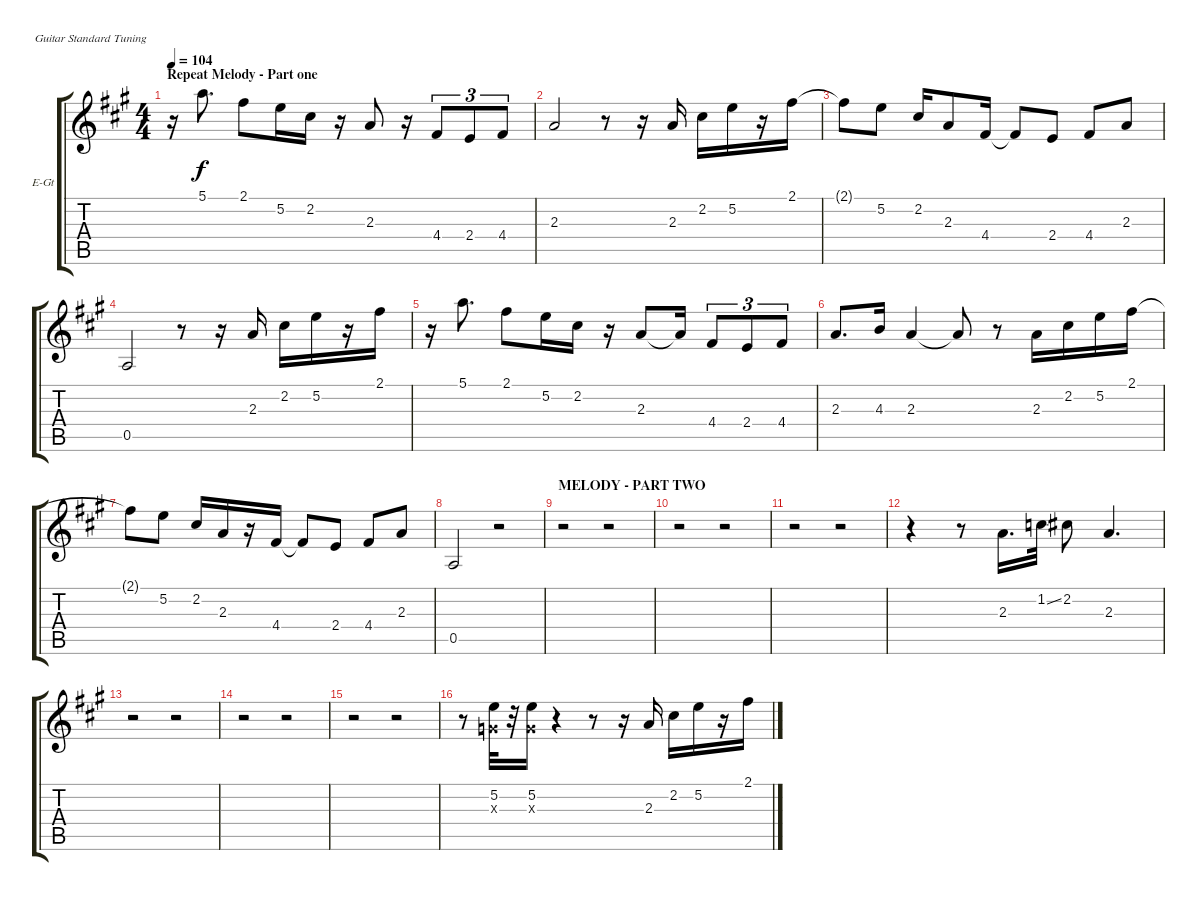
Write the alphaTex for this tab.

\bracketExtendMode groupsimilarinstruments
\firstSystemTrackNameOrientation horizontal
\otherSystemsTrackNameOrientation horizontal
\track ("Guitar Right" "E-Gt") {instrument overdrivenguitar}
\staff {score tabs}
\tuning (E4 B3 G3 D3 A2 E2)
\ts (4 4)
\section ("" "Repeat Melody - Part one")
\tempo 104
\clef g2
\ks a
r.16{dy f} 5.1.8{d} 2.1.8 5.2.16 2.2.16 r.16 2.3.8 r.16 4.4.8{tu (3 2)} 2.4.8{tu (3 2)} 4.4.8{tu (3 2)} |
2.3.2 r.8 r.16 2.3.16 2.2.16 5.2.16 r.16 2.1.16 |
2.1{t}.8 5.2.8 2.2.16 2.3.8 4.4.16 4.4{t}.8 2.4.8 4.4.8 2.3.8 |
0.5.2 r.8 r.16 2.3.16 2.2.16 5.2.16 r.16 2.1.16 |
r.16 5.1.8{d} 2.1.8 5.2.16 2.2.16 r.16 2.3.8 2.3{t}.16 4.4.8{tu (3 2)} 2.4.8{tu (3 2)} 4.4.8{tu (3 2)} |
2.3.8{d} 4.3.16 2.3.4 2.3{t}.8 r.8 2.3.16 2.2.16 5.2.16 2.1.16 |
2.1{t}.8 5.2.8 2.2.16 2.3.16 r.16 4.4.16 4.4{t}.8 2.4.8 4.4.8 2.3.8 |
0.5.2 r.2 |
\section ("" "MELODY - PART TWO")
r.2 r.2 |
r.2 r.2 |
r.2 r.2 |
r.4 r.8 2.3.16{d} 1.2{ss}.32 2.2.8 2.3.4{d} |
r.2 r.2 |
r.2 r.2 |
r.2 r.2 |
r.8 (5.2 0.3{x}).32 r.32 (5.2 0.3{x}).16 r.4 r.8 r.16 2.3.16 2.2.16 5.2.16 r.16 2.1.16
